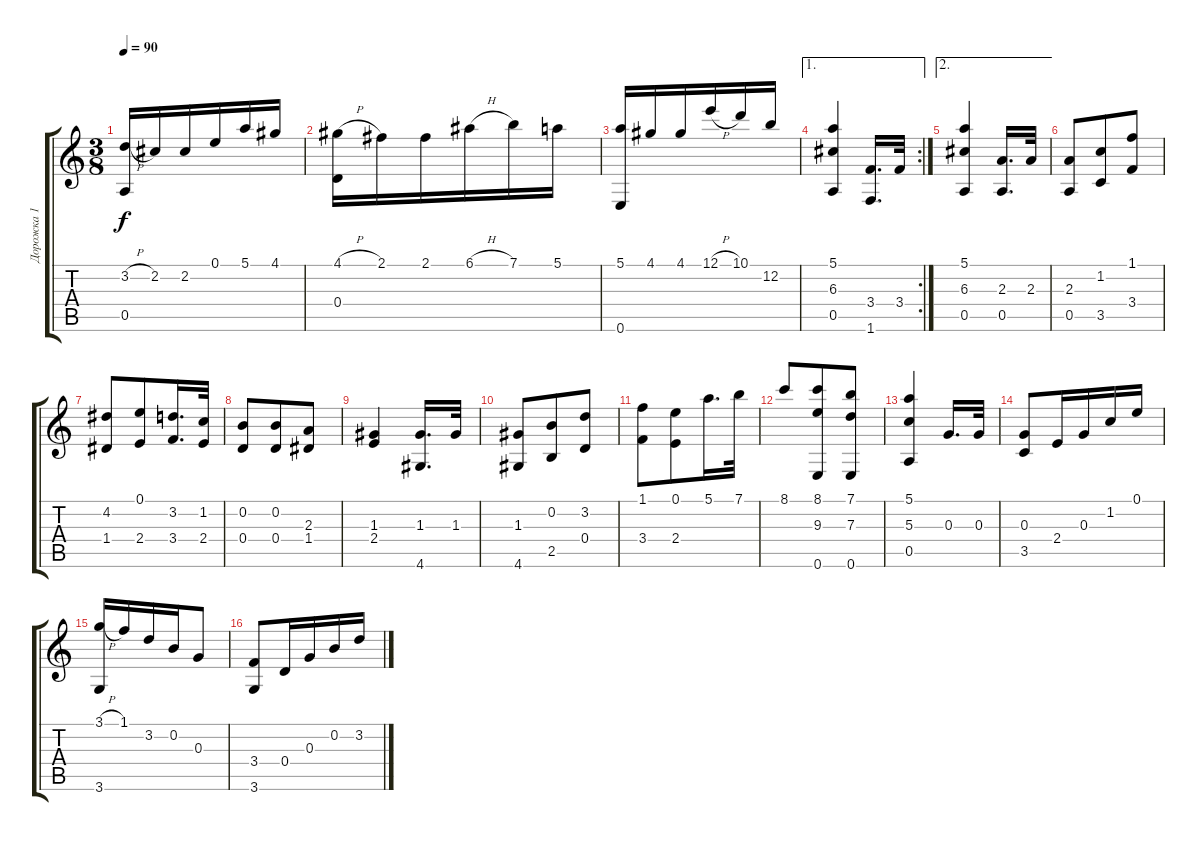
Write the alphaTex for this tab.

\track ("Дорожка 1" "Дорожка 1") {instrument acousticguitarnylon}
\staff {score tabs}
\tuning (E4 B3 G3 D3 A2 E2) {hide}
\ts (3 8)
\tempo 90
\clef g2
\ks c
(3.2{h} 0.5).16{dy f} 2.2.16 2.2.16 0.1.16 5.1.16 4.1.16 |
(4.1{h} 0.4).16 2.1.16 2.1.16 6.1{h}.16 7.1.16 5.1.16 |
(5.1 0.6).16 4.1.16 4.1.16 12.1{h}.16 10.1.16 12.2.16 |
\ae 1
\rc 2
(5.1 6.3 0.5).4 (3.4 1.6).16{d} 3.4.32 |
\ae 2
(5.1 6.3 0.5).4 (2.3 0.5).16{d} 2.3.32 |
(2.3 0.5).8 (1.2 3.5).8 (1.1 3.4).8 |
(4.2 1.4).8 (0.1 2.4).8 (3.2 3.4).16{d} (1.2 2.4).32 |
(0.2 0.4).8 (0.2 0.4).8 (2.3 1.4).8 |
(1.3 2.4).4 (1.3 4.6).16{d} 1.3.32 |
(1.3 4.6).8 (0.2 2.5).8 (3.2 0.4).8 |
(1.1 3.4).8 (0.1 2.4).8 5.1.16{d} 7.1.32 |
8.1.8 (8.1 9.3 0.6).8 (7.1 7.3 0.6).8 |
(5.1 5.3 0.5).4 0.3.16{d} 0.3.32 |
(0.3 3.5).8 2.4.16 0.3.16 1.2.16 0.1.16 |
(3.1{h} 3.6).16 1.1.16 3.2.16 0.2.16 0.3.8 |
(3.4 3.6).8 0.4.16 0.3.16 0.2.16 3.2.16
